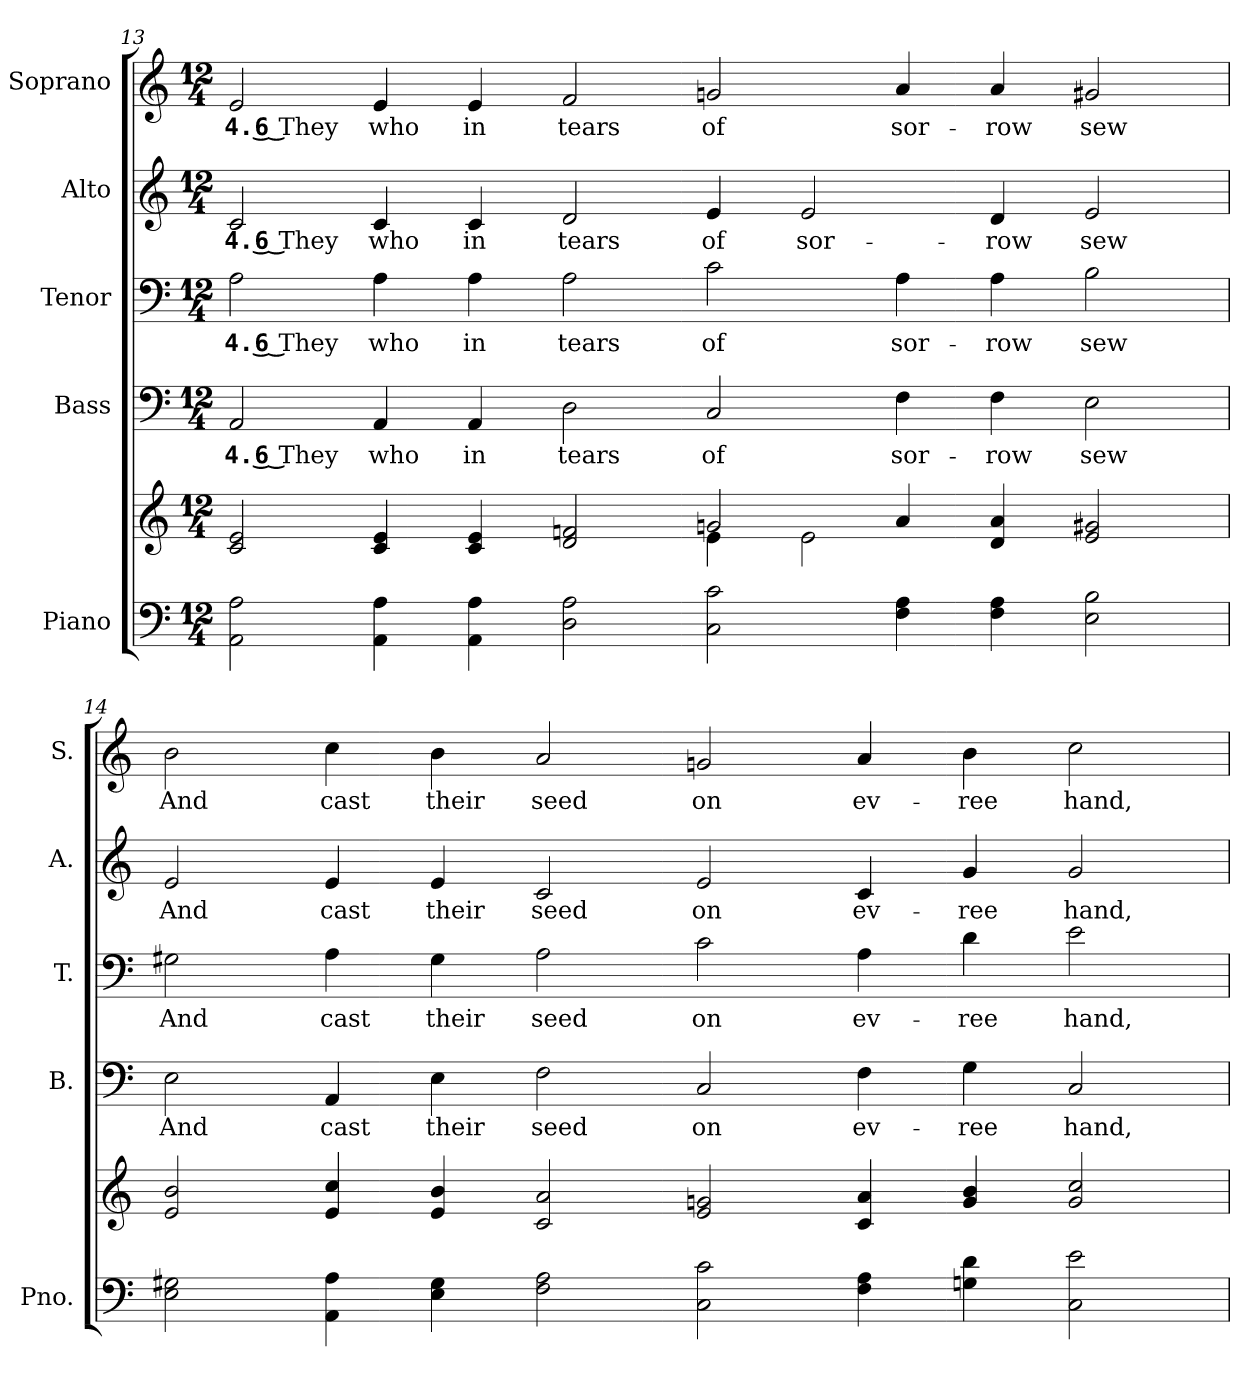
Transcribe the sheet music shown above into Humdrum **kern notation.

**kern	**kern	**kern	**text	**kern	**text	**kern	**text	**kern	**text
*part5	*part5	*part4	*part4	*part3	*part3	*part2	*part2	*part1	*part1
*staff6	*staff5	*staff4	*staff4	*staff3	*staff3	*staff2	*staff2	*staff1	*staff1
*I"Piano	*	*I"Bass	*	*I"Tenor	*	*I"Alto	*	*I"Soprano	*
*I'Pno.	*	*I'B.	*	*I'T.	*	*I'A.	*	*I'S.	*
!!LO:PB:g=z
*clefF4	*clefG2	*clefF4	*	*clefF4	*	*clefG2	*	*clefG2	*
*k[]	*k[]	*k[]	*	*k[]	*	*k[]	*	*k[]	*
*C:	*C:	*C:	*	*C:	*	*C:	*	*C:	*
*M12/4	*M12/4	*M12/4	*	*M12/4	*	*M12/4	*	*M12/4	*
=13	=13	=13	=13	=13	=13	=13	=13	=13	=13
*	*^	*	*	*	*	*	*	*	*
!	!	!	!	!LO:LY:b:color=#000000	!	!	!	!	!	!
!	!	!	!	!	!	!LO:LY:b:color=#000000	!	!	!	!
!	!	!	!	!	!	!	!	!LO:LY:b:color=#000000	!	!
!	!	!	!	!	!	!	!	!	!	!LO:LY:b:color=#000000
2AAi\ 2Ai	2ci/ 2ei	1ryy	2AAi/	4. 6 They	2Ai\	4. 6 They	2ci/	4. 6 They	2ei/	4. 6 They
!	!	!	!	!LO:LY:b:color=#000000	!	!	!	!	!	!
!	!	!	!	!	!	!LO:LY:b:color=#000000	!	!	!	!
!	!	!	!	!	!	!	!	!LO:LY:b:color=#000000	!	!
!	!	!	!	!	!	!	!	!	!	!LO:LY:b:color=#000000
4AAi\ 4Ai	4ci/ 4ei	.	4AAi/	who	4Ai\	who	4ci/	who	4ei/	who
!	!	!	!	!LO:LY:b:color=#000000	!	!	!	!	!	!
!	!	!	!	!	!	!LO:LY:b:color=#000000	!	!	!	!
!	!	!	!	!	!	!	!	!LO:LY:b:color=#000000	!	!
!	!	!	!	!	!	!	!	!	!	!LO:LY:b:color=#000000
4AAi\ 4Ai	4ci/ 4ei	.	4AAi/	in	4Ai\	in	4ci/	in	4ei/	in
!	!	!	!	!LO:LY:b:color=#000000	!	!	!	!	!	!
!	!	!	!	!	!	!LO:LY:b:color=#000000	!	!	!	!
!	!	!	!	!	!	!	!	!LO:LY:b:color=#000000	!	!
!	!	!	!	!	!	!	!	!	!	!LO:LY:b:color=#000000
2Di\ 2Ai	2di/ 2fni	2ryy	2Di\	tears	2Ai\	tears	2di/	tears	2fi/	tears
!	!	!	!	!LO:LY:b:color=#000000	!	!	!	!	!	!
!	!	!	!	!	!	!LO:LY:b:color=#000000	!	!	!	!
!	!	!	!	!	!	!	!	!LO:LY:b:color=#000000	!	!
!	!	!	!	!	!	!	!	!	!	!LO:LY:b:color=#000000
2Ci\ 2ci	2gni/	4ei\	2Ci/	of	2ci\	of	4ei/	of	2gni/	of
!	!	!	!	!	!	!	!	!LO:LY:b:color=#000000	!	!
.	.	2ei\	.	.	.	.	2ei/	sor-	.	.
!	!	!	!	!LO:LY:b:color=#000000	!	!	!	!	!	!
!	!	!	!	!	!	!LO:LY:b:color=#000000	!	!	!	!
!	!	!	!	!	!	!	!	!	!	!LO:LY:b:color=#000000
4Fi\ 4Ai	4ai/	.	4Fi\	sor-	4Ai\	sor-	.	.	4ai/	sor-
!	!	!	!	!LO:LY:b:color=#000000	!	!	!	!	!	!
!	!	!	!	!	!	!LO:LY:b:color=#000000	!	!	!	!
!	!	!	!	!	!	!	!	!LO:LY:b:color=#000000	!	!
!	!	!	!	!	!	!	!	!	!	!LO:LY:b:color=#000000
4Fi\ 4Ai	4di/ 4ai	4ryy	4Fi\	-row	4Ai\	-row	4di/	-row	4ai/	-row
!	!	!	!	!LO:LY:b:color=#000000	!	!	!	!	!	!
!	!	!	!	!	!	!LO:LY:b:color=#000000	!	!	!	!
!	!	!	!	!	!	!	!	!LO:LY:b:color=#000000	!	!
!	!	!	!	!	!	!	!	!	!	!LO:LY:b:color=#000000
2Ei\ 2Bi	2ei/ 2g#Xi	2ryy	2Ei\	sew	2Bi\	sew	2ei/	sew	2g#Xi/	sew
*	*v	*v	*	*	*	*	*	*	*	*
!!LO:PB:g=z
=14	=14	=14	=14	=14	=14	=14	=14	=14	=14
*	*^	*	*	*	*	*	*	*	*
!	!	!	!	!LO:LY:b:color=#000000	!	!	!	!	!	!
*	*v	*v	*	*	*	*	*	*	*	*
*	*^	*	*	*	*	*	*	*	*
!	!	!	!	!	!	!LO:LY:b:color=#000000	!	!	!	!
*	*v	*v	*	*	*	*	*	*	*	*
*	*^	*	*	*	*	*	*	*	*
!	!	!	!	!	!	!	!	!LO:LY:b:color=#000000	!	!
*	*v	*v	*	*	*	*	*	*	*	*
*	*^	*	*	*	*	*	*	*	*
!	!	!	!	!	!	!	!	!	!	!LO:LY:b:color=#000000
*	*v	*v	*	*	*	*	*	*	*	*
2Ei\ 2G#Xi	2ei/ 2bi	2Ei\	And	2G#Xi\	And	2ei/	And	2bi\	And
!	!	!	!LO:LY:b:color=#000000	!	!	!	!	!	!
!	!	!	!	!	!LO:LY:b:color=#000000	!	!	!	!
!	!	!	!	!	!	!	!LO:LY:b:color=#000000	!	!
!	!	!	!	!	!	!	!	!	!LO:LY:b:color=#000000
4AAi\ 4Ai	4ei/ 4cci	4AAi/	cast	4Ai\	cast	4ei/	cast	4cci\	cast
!	!	!	!LO:LY:b:color=#000000	!	!	!	!	!	!
!	!	!	!	!	!LO:LY:b:color=#000000	!	!	!	!
!	!	!	!	!	!	!	!LO:LY:b:color=#000000	!	!
!	!	!	!	!	!	!	!	!	!LO:LY:b:color=#000000
4Ei\ 4G#i	4ei/ 4bi	4Ei\	their	4G#i\	their	4ei/	their	4bi\	their
!	!	!	!LO:LY:b:color=#000000	!	!	!	!	!	!
!	!	!	!	!	!LO:LY:b:color=#000000	!	!	!	!
!	!	!	!	!	!	!	!LO:LY:b:color=#000000	!	!
!	!	!	!	!	!	!	!	!	!LO:LY:b:color=#000000
2Fi\ 2Ai	2ci/ 2ai	2Fi\	seed	2Ai\	seed	2ci/	seed	2ai/	seed
!	!	!	!LO:LY:b:color=#000000	!	!	!	!	!	!
!	!	!	!	!	!LO:LY:b:color=#000000	!	!	!	!
!	!	!	!	!	!	!	!LO:LY:b:color=#000000	!	!
!	!	!	!	!	!	!	!	!	!LO:LY:b:color=#000000
2Ci\ 2ci	2ei/ 2gni	2Ci/	on	2ci\	on	2ei/	on	2gni/	on
!	!	!	!LO:LY:b:color=#000000	!	!	!	!	!	!
!	!	!	!	!	!LO:LY:b:color=#000000	!	!	!	!
!	!	!	!	!	!	!	!LO:LY:b:color=#000000	!	!
!	!	!	!	!	!	!	!	!	!LO:LY:b:color=#000000
4Fi\ 4Ai	4ci/ 4ai	4Fi\	ev-	4Ai\	ev-	4ci/	ev-	4ai/	ev-
!	!	!	!LO:LY:b:color=#000000	!	!	!	!	!	!
!	!	!	!	!	!LO:LY:b:color=#000000	!	!	!	!
!	!	!	!	!	!	!	!LO:LY:b:color=#000000	!	!
!	!	!	!	!	!	!	!	!	!LO:LY:b:color=#000000
4Gni\ 4di	4gi/ 4bi	4Gi\	-ree	4di\	-ree	4gi/	-ree	4bi\	-ree
!	!	!	!LO:LY:b:color=#000000	!	!	!	!	!	!
!	!	!	!	!	!LO:LY:b:color=#000000	!	!	!	!
!	!	!	!	!	!	!	!LO:LY:b:color=#000000	!	!
!	!	!	!	!	!	!	!	!	!LO:LY:b:color=#000000
2Ci\ 2ei	2gi/ 2cci	2Ci/	hand,	2ei\	hand,	2gi/	hand,	2cci\	hand,
=	=	=	=	=	=	=	=	=	=
*-	*-	*-	*-	*-	*-	*-	*-	*-	*-
